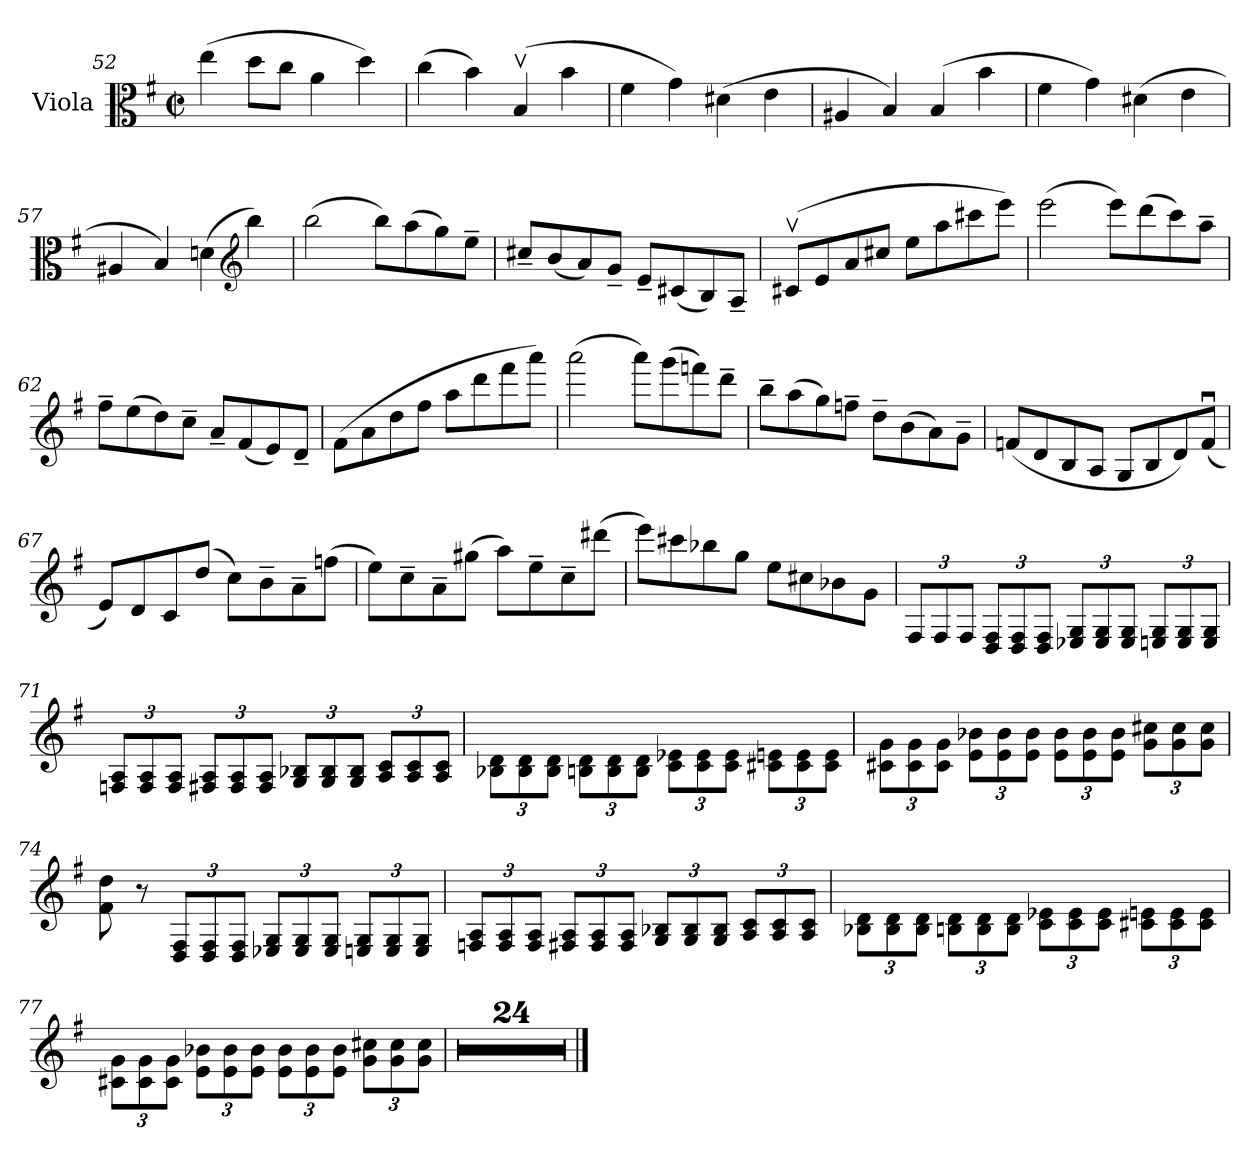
**kern
*part1
*staff1
*I"Viola
*I'Vla.
*clefC3
*k[f#]
*M4/4
*met(c|)
=52
(>4ee\
8dd\L
8cc\J
4a\
4dd\)
=53
(>4cc\
4b\)
(>4Bv/
4b\
=54
4f#\
4g\)
(>4d#X\
4e\
=55
4A#X/
4B/)
(>4B/
4b\
=56
4f#\
4g\)
(>4d#X\
4e\
!!LO:PB:g=z
=57
4A#X/
4B/)
(>4dn\
*clefG2
4bb\)
=58
(>2bb\
8bb\L)
(>8aa\
8gg\)
8ee~\J
=59
8cc#X~/L
(<8b/
8a/)
8g~/J
8e~/L
(<8c#X/
8B/)
8A~/J
=60
(>8c#Xv/L
8e/
8a/
8cc#X/J
8ee\L
8aa\
8ccc#X\
8eee\J)
=61
(>2eee\
8eee\L)
(>8ddd\
8ccc\)
8aa~\J
!!LO:LB:g=z
=62
8ff#~\L
(>8ee\
8dd\)
8cc~\J
8a~/L
(<8f#/
8e/)
8d~/J
=63
(>8f#\L
8a\
8dd\
8ff#\J
8aa\L
8ddd\
8fff#\
8aaa\J)
=64
(>2aaa\
8aaa\L)
(>8ggg\
8fffn\)
8ddd~\J
=65
8bb~\L
(>8aa\
8gg\)
8ffn~\J
8dd~\L
(>8b\
8a\)
8g~\J
=66
(<8fn/L
8d/
8B/
8A/J
8G/L
8B/
8d/)
(<8fu/J
!!LO:LB:g=z
=67
8e/L)
8d/
8c/
(>8dd/J
8cc\L)
8b~\
8a~\
(>8ffn\J
=68
8ee\L)
8cc~\
8a~\
(>8gg#X\J
8aa\L)
8ee~\
8cc~\
(>8ddd#X\J
=69
8eee\L)
8ccc#X\
8bb-X\
8gg\J
8ee\L
8cc#X\
8b-X\
8g\J
=70
*Xbrackettup
12F#/L
12F#/
12F#/J
12D/ 12F#/L
12D/ 12F#/
12D/ 12F#/J
12E-X/ 12G/L
12E-/ 12G/
12E-/ 12G/J
12En/ 12G/L
12E/ 12G/
12E/ 12G/J
!!LO:LB:g=z
=71
12Fn/ 12A/L
12F/ 12A/
12F/ 12A/J
12F#X/ 12A/L
12F#/ 12A/
12F#/ 12A/J
12G/ 12B-X/L
12G/ 12B-/
12G/ 12B-/J
12A/ 12c/L
12A/ 12c/
12A/ 12c/J
=72
12B-X\ 12d\L
12B-\ 12d\
12B-\ 12d\J
12Bn\ 12d\L
12B\ 12d\
12B\ 12d\J
12c\ 12e-X\L
12c\ 12e-\
12c\ 12e-\J
12c#X\ 12en\L
12c#\ 12e\
12c#\ 12e\J
=73
12c#X\ 12g\L
12c#\ 12g\
12c#\ 12g\J
12e\ 12b-X\L
12e\ 12b-\
12e\ 12b-\J
12e\ 12b-\L
12e\ 12b-\
12e\ 12b-\J
12g\ 12cc#X\L
12g\ 12cc#\
12g\ 12cc#\J
!!LO:LB:g=z
=74
8f#\ 8dd\
8r
12D/ 12F#/L
12D/ 12F#/
12D/ 12F#/J
12E-X/ 12G/L
12E-/ 12G/
12E-/ 12G/J
12En/ 12G/L
12E/ 12G/
12E/ 12G/J
=75
12Fn/ 12A/L
12F/ 12A/
12F/ 12A/J
12F#X/ 12A/L
12F#/ 12A/
12F#/ 12A/J
12G/ 12B-X/L
12G/ 12B-/
12G/ 12B-/J
12A/ 12c/L
12A/ 12c/
12A/ 12c/J
=76
12B-X\ 12d\L
12B-\ 12d\
12B-\ 12d\J
12Bn\ 12d\L
12B\ 12d\
12B\ 12d\J
12c\ 12e-X\L
12c\ 12e-\
12c\ 12e-\J
12c#X\ 12en\L
12c#\ 12e\
12c#\ 12e\J
!!LO:LB:g=z
=77
12c#X\ 12g\L
12c#\ 12g\
12c#\ 12g\J
12e\ 12b-X\L
12e\ 12b-\
12e\ 12b-\J
12e\ 12b-\L
12e\ 12b-\
12e\ 12b-\J
12g\ 12cc#X\L
12g\ 12cc#\
12g\ 12cc#\J
=78
1r
=79
1r
=80
1r
=81
1r
=82
1r
=83
1r
=84
1r
=85
1r
=86
1r
=87
1r
=88
1r
=89
1r
!!LO:LB:g=z
=90
1r
=91
1r
=92
1r
=93
1r
=94
1r
=95
1r
=96
1r
=97
1r
=98
1r
=99
1r
=100
1r
=101
1r
==
*-
